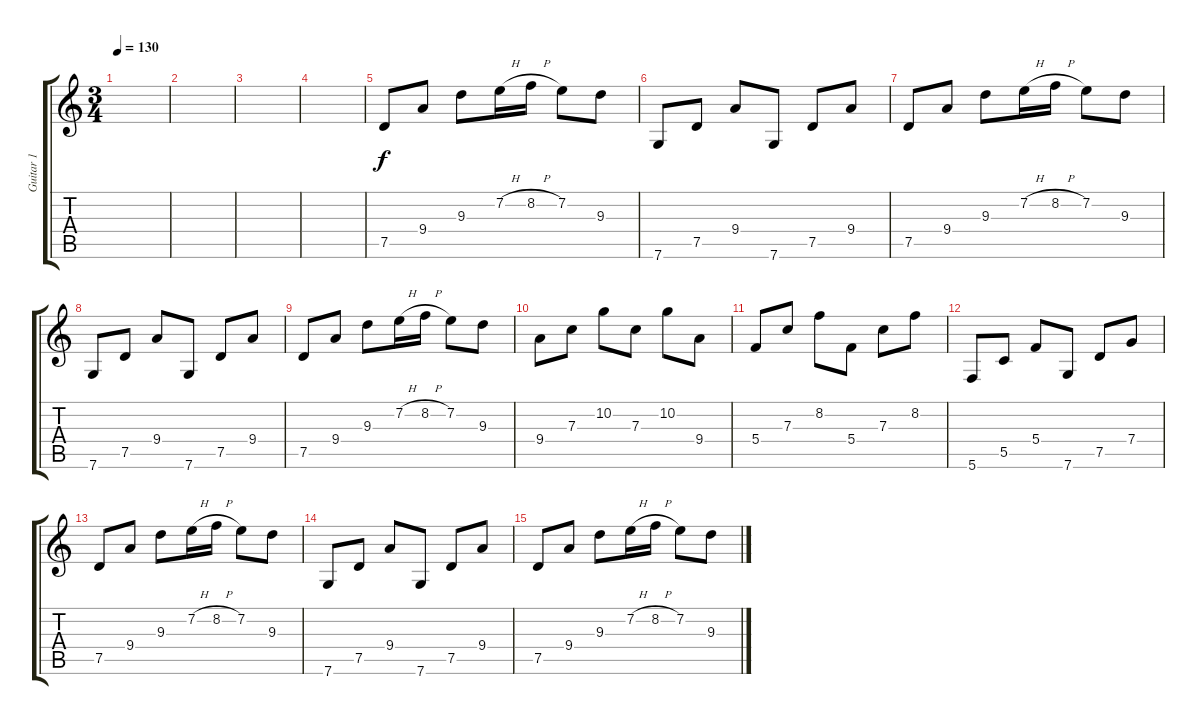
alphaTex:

\track ("Guitar 1" "Guitar 1") {instrument acousticguitarsteel}
\staff {score tabs}
\tuning (D4 A3 F3 C3 G2 C2) {hide}
\ts (3 4)
\tempo 130
\clef g2
\ks c
|
|
|
|
7.5.8 9.4.8 9.3.8 7.2{h}.16 8.2{h}.16 7.2.8 9.3.8 |
7.6.8 7.5.8 9.4.8 7.6.8 7.5.8 9.4.8 |
7.5.8 9.4.8 9.3.8 7.2{h}.16 8.2{h}.16 7.2.8 9.3.8 |
7.6.8 7.5.8 9.4.8 7.6.8 7.5.8 9.4.8 |
7.5.8 9.4.8 9.3.8 7.2{h}.16 8.2{h}.16 7.2.8 9.3.8 |
9.4.8 7.3.8 10.2.8 7.3.8 10.2.8 9.4.8 |
5.4.8 7.3.8 8.2.8 5.4.8 7.3.8 8.2.8 |
5.6.8 5.5.8 5.4.8 7.6.8 7.5.8 7.4.8 |
7.5.8 9.4.8 9.3.8 7.2{h}.16 8.2{h}.16 7.2.8 9.3.8 |
7.6.8 7.5.8 9.4.8 7.6.8 7.5.8 9.4.8 |
7.5.8 9.4.8 9.3.8 7.2{h}.16 8.2{h}.16 7.2.8 9.3.8
